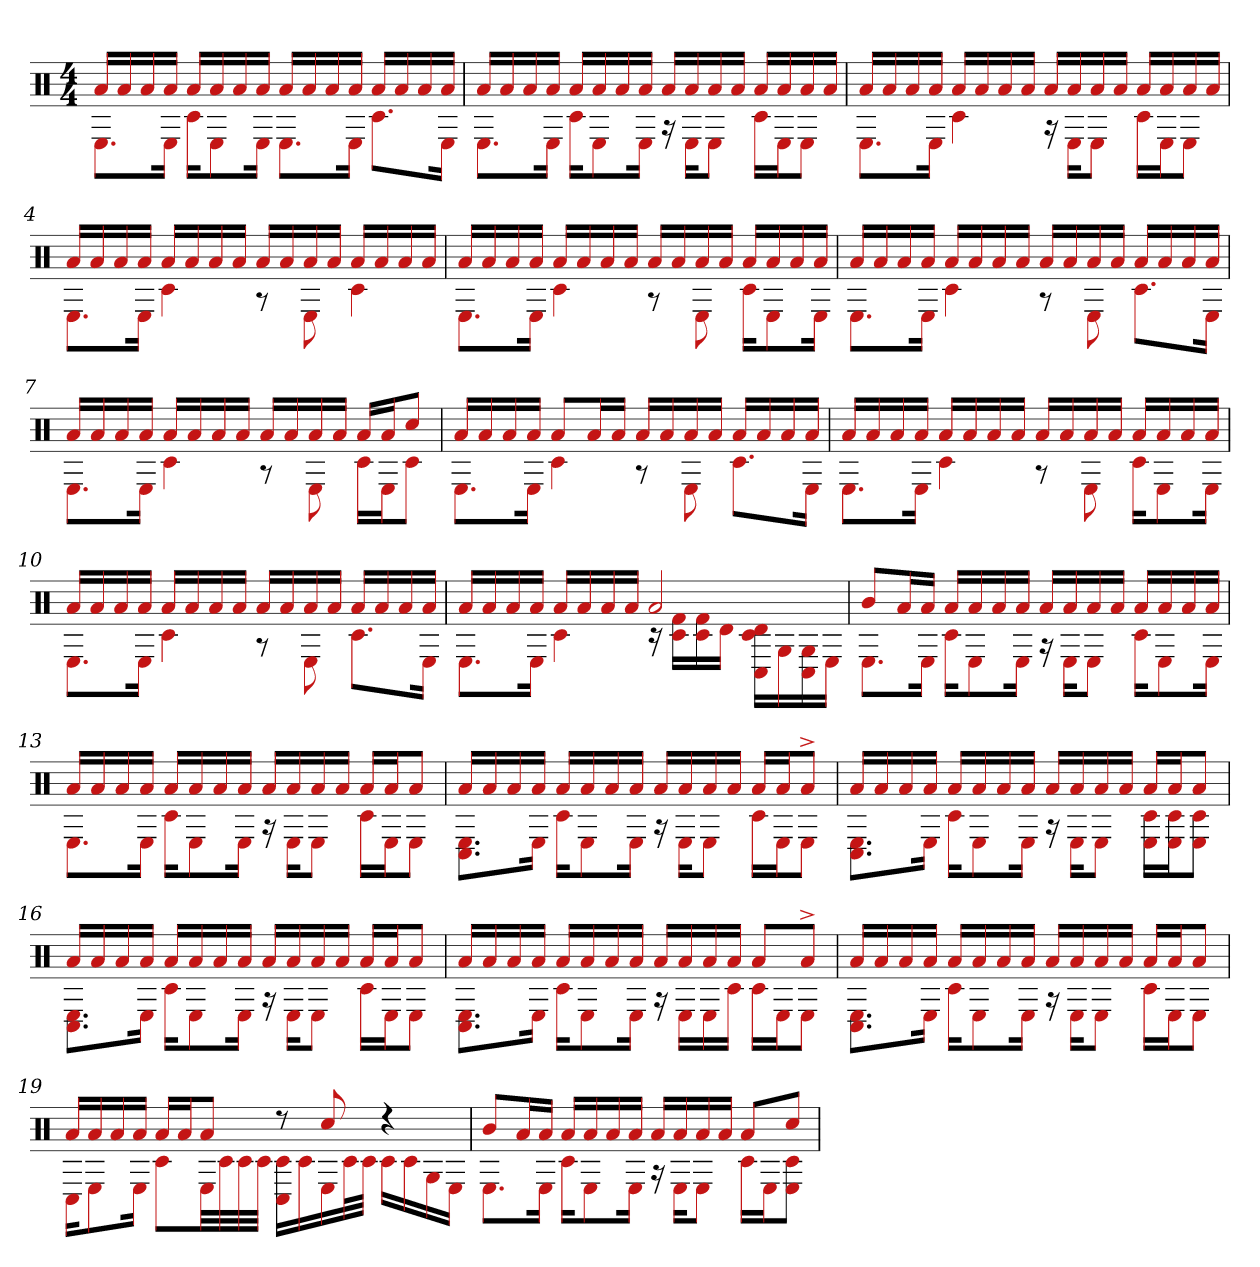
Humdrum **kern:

**kern
*part1
*staff1
*clefX
*k[]
*M4/4
=1
*^
16aLL	8.EL
16a	.
16a	.
16aJJ	16EJk
16aLL	16c#KL
16a	8E
16a	.
16aJJ	16EJk
16aLL	8.EL
16a	.
16a	.
16aJJ	16EJk
16aLL	8.c#L
16a	.
16a	.
16aJJ	16EJk
=2	=2
16aLL	8.EL
16a	.
16a	.
16aJJ	16EJk
16aLL	16c#KL
16a	8E
16a	.
16aJJ	16EJk
16aLL	16r
16a	16EKL
16a	8EJ
16aJJ	.
16aLL	16c#LL
16a	16EJ
16a	8EJ
16aJJ	.
=3	=3
16aLL	8.EL
16a	.
16a	.
16aJJ	16EJk
16aLL	4c#
16a	.
16a	.
16aJJ	.
16aLL	16r
16a	16EKL
16a	8EJ
16aJJ	.
16aLL	16c#LL
16a	16EJ
16a	8EJ
16aJJ	.
=4	=4
16aLL	8.EL
16a	.
16a	.
16aJJ	16EJk
16aLL	4c#
16a	.
16a	.
16aJJ	.
16aLL	8r
16a	.
16a	8E
16aJJ	.
16aLL	4c#
16a	.
16a	.
16aJJ	.
=5	=5
16aLL	8.EL
16a	.
16a	.
16aJJ	16EJk
16aLL	4c#
16a	.
16a	.
16aJJ	.
16aLL	8r
16a	.
16a	8E
16aJJ	.
16aLL	16c#KL
16a	8E
16a	.
16aJJ	16EJk
=6	=6
16aLL	8.EL
16a	.
16a	.
16aJJ	16EJk
16aLL	4c#
16a	.
16a	.
16aJJ	.
16aLL	8r
16a	.
16a	8E
16aJJ	.
16aLL	8.c#L
16a	.
16a	.
16aJJ	16EJk
=7	=7
16aLL	8.EL
16a	.
16a	.
16aJJ	16EJk
16aLL	4c#
16a	.
16a	.
16aJJ	.
16aLL	8r
16a	.
16a	8E
16aJJ	.
16aLL	16c#LL
16aJ	16EJ
8cc#J	8c#J
=8	=8
16aLL	8.EL
16a	.
16a	.
16aJJ	16EJk
8aL	4c#
16aL	.
16aJJ	.
16aLL	8r
16a	.
16a	8E
16aJJ	.
16aLL	8.c#L
16a	.
16a	.
16aJJ	16EJk
=9	=9
16aLL	8.EL
16a	.
16a	.
16aJJ	16EJk
16aLL	4c#
16a	.
16a	.
16aJJ	.
16aLL	8r
16a	.
16a	8E
16aJJ	.
16aLL	16c#KL
16a	8E
16a	.
16aJJ	16EJk
=10	=10
16aLL	8.EL
16a	.
16a	.
16aJJ	16EJk
16aLL	4c#
16a	.
16a	.
16aJJ	.
16aLL	8r
16a	.
16a	8E
16aJJ	.
16aLL	8.c#L
16a	.
16a	.
16aJJ	16EJk
=11	=11
16aLL	8.EL
16a	.
16a	.
16aJJ	16EJk
16aLL	4c#
16a	.
16a	.
16aJJ	.
2a	16r
.	16c# 16f#LL
.	16c# 16f#
.	16dJJ
.	16c# 16d 16C#LL
.	16G
.	16C# 16G
.	16EJJ
=12	=12
8bL	8.EL
16aL	.
16aJJ	16EJk
16aLL	16c#KL
16a	8E
16a	.
16aJJ	16EJk
16aLL	16r
16a	16EKL
16a	8EJ
16aJJ	.
16aLL	16c#KL
16a	8E
16a	.
16aJJ	16EJk
=13	=13
16aLL	8.EL
16a	.
16a	.
16aJJ	16EJk
16aLL	16c#KL
16a	8E
16a	.
16aJJ	16EJk
16aLL	16r
16a	16EKL
16a	8EJ
16aJJ	.
16aLL	16c#LL
16aJ	16EJ
8aJ	8EJ
=14	=14
16aLL	8.C# 8.EL
16a	.
16a	.
16aJJ	16EJk
16aLL	16c#KL
16a	8E
16a	.
16aJJ	16EJk
16aLL	16r
16a	16EKL
16a	8EJ
16aJJ	.
16aLL	16c#LL
16aJ	16EJ
8a^J	8EJ
=15	=15
16aLL	8.C# 8.EL
16a	.
16a	.
16aJJ	16EJk
16aLL	16c#KL
16a	8E
16a	.
16aJJ	16EJk
16aLL	16r
16a	16EKL
16a	8EJ
16aJJ	.
16aLL	16E 16c#LL
16aJ	16c# 16EJ
8aJ	8c# 8EJ
=16	=16
16aLL	8.C# 8.EL
16a	.
16a	.
16aJJ	16EJk
16aLL	16c#KL
16a	8E
16a	.
16aJJ	16EJk
16aLL	16r
16a	16EKL
16a	8EJ
16aJJ	.
16aLL	16c#LL
16aJ	16EJ
8aJ	8EJ
=17	=17
16aLL	8.C# 8.EL
16a	.
16a	.
16aJJ	16EJk
16aLL	16c#KL
16a	8E
16a	.
16aJJ	16EJk
16aLL	16r
16a	16ELL
16a	16E
16aJJ	16c#JJ
8aL	16c#LL
.	16EJ
8a^J	8EJ
=18	=18
16aLL	8.C# 8.EL
16a	.
16a	.
16aJJ	16EJk
16aLL	16c#KL
16a	8E
16a	.
16aJJ	16EJk
16aLL	16r
16a	16EKL
16a	8EJ
16aJJ	.
16aLL	16c#LL
16aJ	16EJ
8aJ	8EJ
=19	=19
16aLL	16C#KL
16a	8E
16a	.
16aJJ	16EJk
16aLL	8c#L
16aJ	.
8aJ	32ELL
.	32c#
.	32c#
.	32c#JJJ
8r	16C# 16c#LL
.	16c#
8cc#	16E
.	32c#L
.	32c#JJJ
4r	16c#LL
.	16c#
.	16G
.	16EJJ
=20	=20
8bL	8.EL
16aL	.
16aJJ	16EJk
16aLL	16c#KL
16a	8E
16a	.
16aJJ	16EJk
16aLL	16r
16a	16EKL
16a	8EJ
16aJJ	.
8aL	16c#LL
.	16EJ
8cc#J	8c# 8EJ
*v	*v
=
*-
